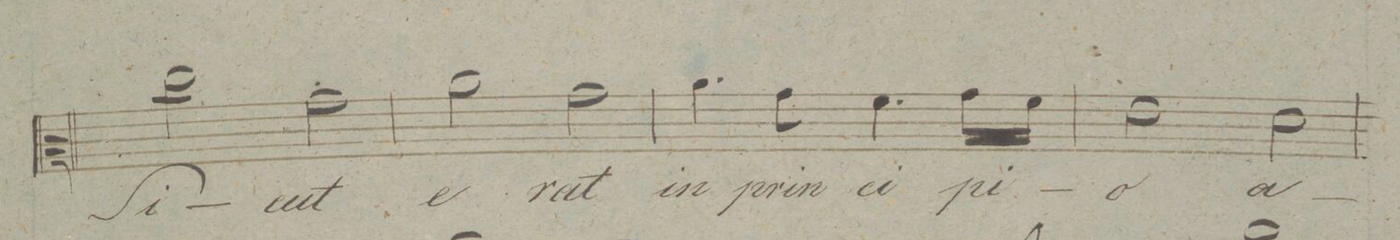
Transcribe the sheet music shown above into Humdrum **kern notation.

**kern	**text	**dynam
*I"Alto.	*	*
*clefC3	*	*
*k[]	*	*
*met(c|)	*	*
*M2/2	*	*
2cc\	Si-	.
2g\	-cut	.
=183	=183	=183
2a\	e-	.
2g\	-rat	.
=184	=184	=184
4.a\	in	.
8g\	prin-	.
4.f\	-ci-	.
16g\LL	-pi-	.
16f\JJ	.	.
=185	=185	=185
2e\	-o	.
2d\	a-	.
=186	=186	=186
*-	*-	*-
